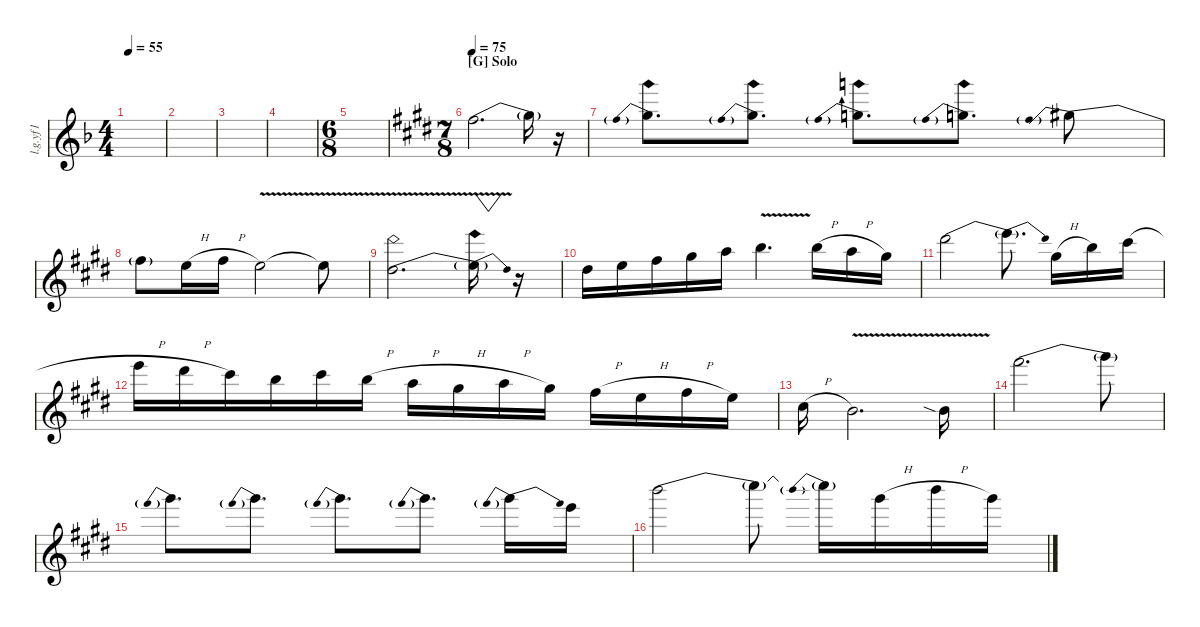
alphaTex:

\defaultSystemsLayout 4
\hideDynamics
\bracketExtendMode nobrackets
\otherSystemsTrackNameOrientation horizontal
\track ("Lead Guitar Yifeng 1 (by JWP)" "l.g.yf1") {instrument distortionguitar}
\staff {score}
\tuning (E4 B3 G3 D3 A2 E2 A1)
\ts (4 4)
\tempo 55
\clef g2
\ks dminor
|
|
|
|
\ts (6 8)
\beaming (8 3 3)
|
\ts (7 8)
\beaming (8 3 2 2)
\section ("G" "Solo")
\tempo 75
\ks c#minor
11.3{be (bend 0 0 60 4)}.2{d} 11.3{be (hold 0 4 60 4) t}.16 r.16 |
11.3{be (prebend 0 4 60 4) ah 12}.8{d} 11.3{be (prebend 0 4 60 4) ah 12}.8{d} 11.3{be (prebend 0 3 60 3) ah 12}.8{d} 11.3{be (prebend 0 2 60 2) ah 12}.8{d} 11.3{be (prebendrelease 0 4 60 0)}.8 |
11.3{be (hold 0 0 60 0) t}.8 9.3{h}.16 11.3{h}.16 9.3{v}.2 9.3{v t}.8 |
8.3{be (bend 0 0 60 2) ah 12 v}.2{d} 8.3{be (release 0 2 60 0) ah 12 t}.16{vw} r.16 |
8.3.16 9.3.16 11.3.16 9.2.16 10.2.16 12.2{v}.4{d} 12.2{h}.16 10.2{h}.16 9.2.16 |
11.1{be (bend 0 0 60 2)}.2 11.1{be (release 0 2 60 0) t}.8{d} 9.2{h}.16 12.2.16 9.1{h}.16 |
12.1{h}.16 11.1{h}.16 9.1.16 12.2.16 9.1.16 12.2{h}.16 10.2{h}.16 9.2{h}.16 10.2{h}.16 9.2.16 11.3{h}.16 9.3{h}.16 11.3{h}.16 9.3.16 |
11.4{h}.16 9.4{v}.2{d} 9.4{v sia}.16 |
19.2{be (bend 0 0 60 4)}.2{d} 19.2{be (hold 0 4 60 4) t}.8 |
19.2{be (prebend 0 4 60 4)}.8{d} 19.2{be (prebend 0 4 60 4)}.8{d} 19.2{be (prebend 0 4 60 4)}.8{d} 19.2{be (prebend 0 4 60 4)}.8{d} 19.2{be (prebendrelease 0 4 30 0)}.16 17.2.16 |
19.1{be (bend 0 0 60 4)}.2 19.1{t}.8 19.1{be (prebend 0 4 60 4) t}.16 16.1{h}.16 19.1{h}.16 16.1.16
